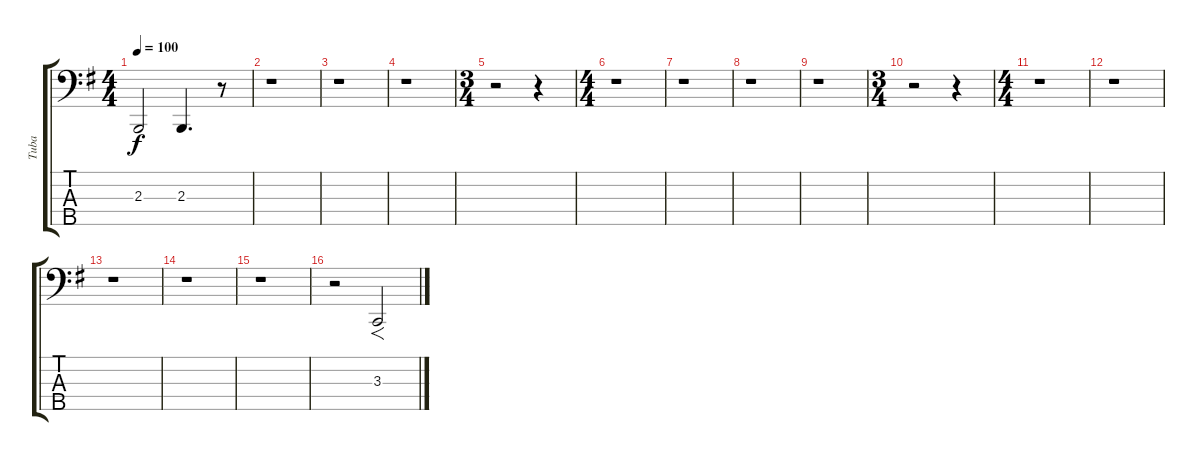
\track ("Tuba" "Tuba") {instrument tuba}
\staff {score tabs}
\tuning (G2 D2 A1 E1 B0) {hide}
\ts (4 4)
\tempo 100
\clef f4
\ks eminor
2.3.2{dy f} 2.3.4{d} r.8 |
r.1 |
r.1 |
r.1 |
\ts (3 4)
r.2 r.4 |
\ts (4 4)
r.1 |
r.1 |
r.1 |
r.1 |
\ts (3 4)
r.2 r.4 |
\ts (4 4)
r.1 |
r.1 |
r.1 |
r.1 |
r.1 |
r.2 3.3.2{f}
